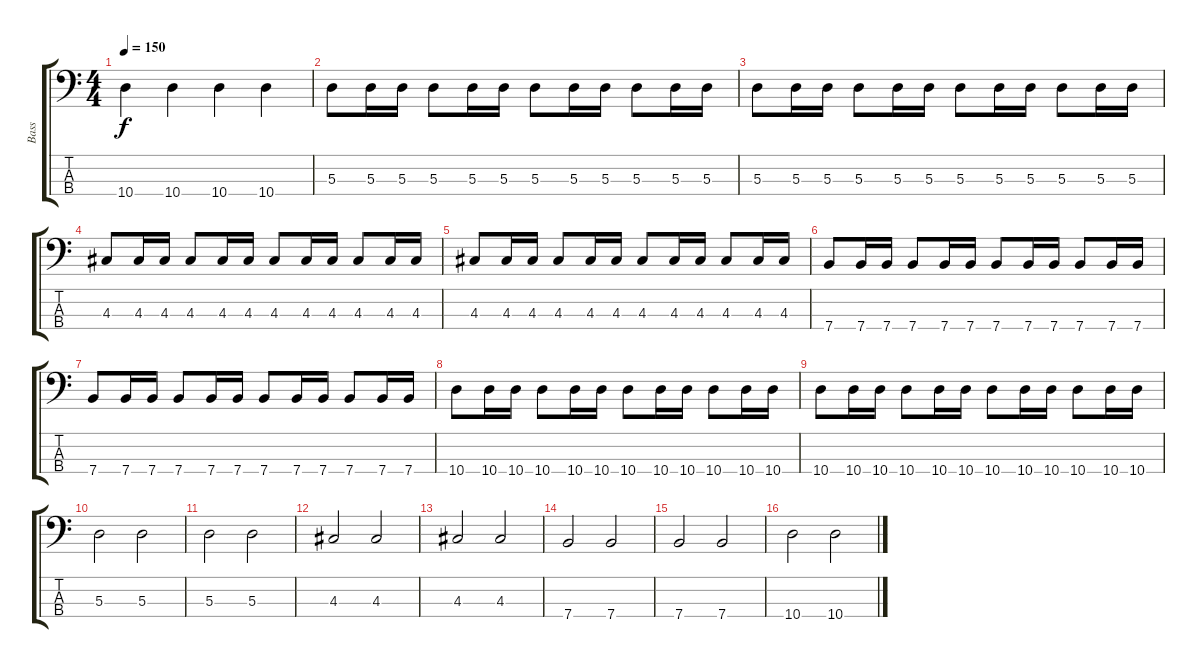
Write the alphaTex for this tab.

\track ("Bass" "Bass") {instrument electricbassfinger}
\staff {score tabs}
\tuning (G2 D2 A1 E1) {hide}
\ts (4 4)
\tempo 150
\clef f4
\ks c
10.4.4{dy f} 10.4.4 10.4.4 10.4.4 |
5.3.8 5.3.16 5.3.16 5.3.8 5.3.16 5.3.16 5.3.8 5.3.16 5.3.16 5.3.8 5.3.16 5.3.16 |
5.3.8 5.3.16 5.3.16 5.3.8 5.3.16 5.3.16 5.3.8 5.3.16 5.3.16 5.3.8 5.3.16 5.3.16 |
4.3.8 4.3.16 4.3.16 4.3.8 4.3.16 4.3.16 4.3.8 4.3.16 4.3.16 4.3.8 4.3.16 4.3.16 |
4.3.8 4.3.16 4.3.16 4.3.8 4.3.16 4.3.16 4.3.8 4.3.16 4.3.16 4.3.8 4.3.16 4.3.16 |
7.4.8 7.4.16 7.4.16 7.4.8 7.4.16 7.4.16 7.4.8 7.4.16 7.4.16 7.4.8 7.4.16 7.4.16 |
7.4.8 7.4.16 7.4.16 7.4.8 7.4.16 7.4.16 7.4.8 7.4.16 7.4.16 7.4.8 7.4.16 7.4.16 |
10.4.8 10.4.16 10.4.16 10.4.8 10.4.16 10.4.16 10.4.8 10.4.16 10.4.16 10.4.8 10.4.16 10.4.16 |
10.4.8 10.4.16 10.4.16 10.4.8 10.4.16 10.4.16 10.4.8 10.4.16 10.4.16 10.4.8 10.4.16 10.4.16 |
5.3.2 5.3.2 |
5.3.2 5.3.2 |
4.3.2 4.3.2 |
4.3.2 4.3.2 |
7.4.2 7.4.2 |
7.4.2 7.4.2 |
10.4.2 10.4.2
